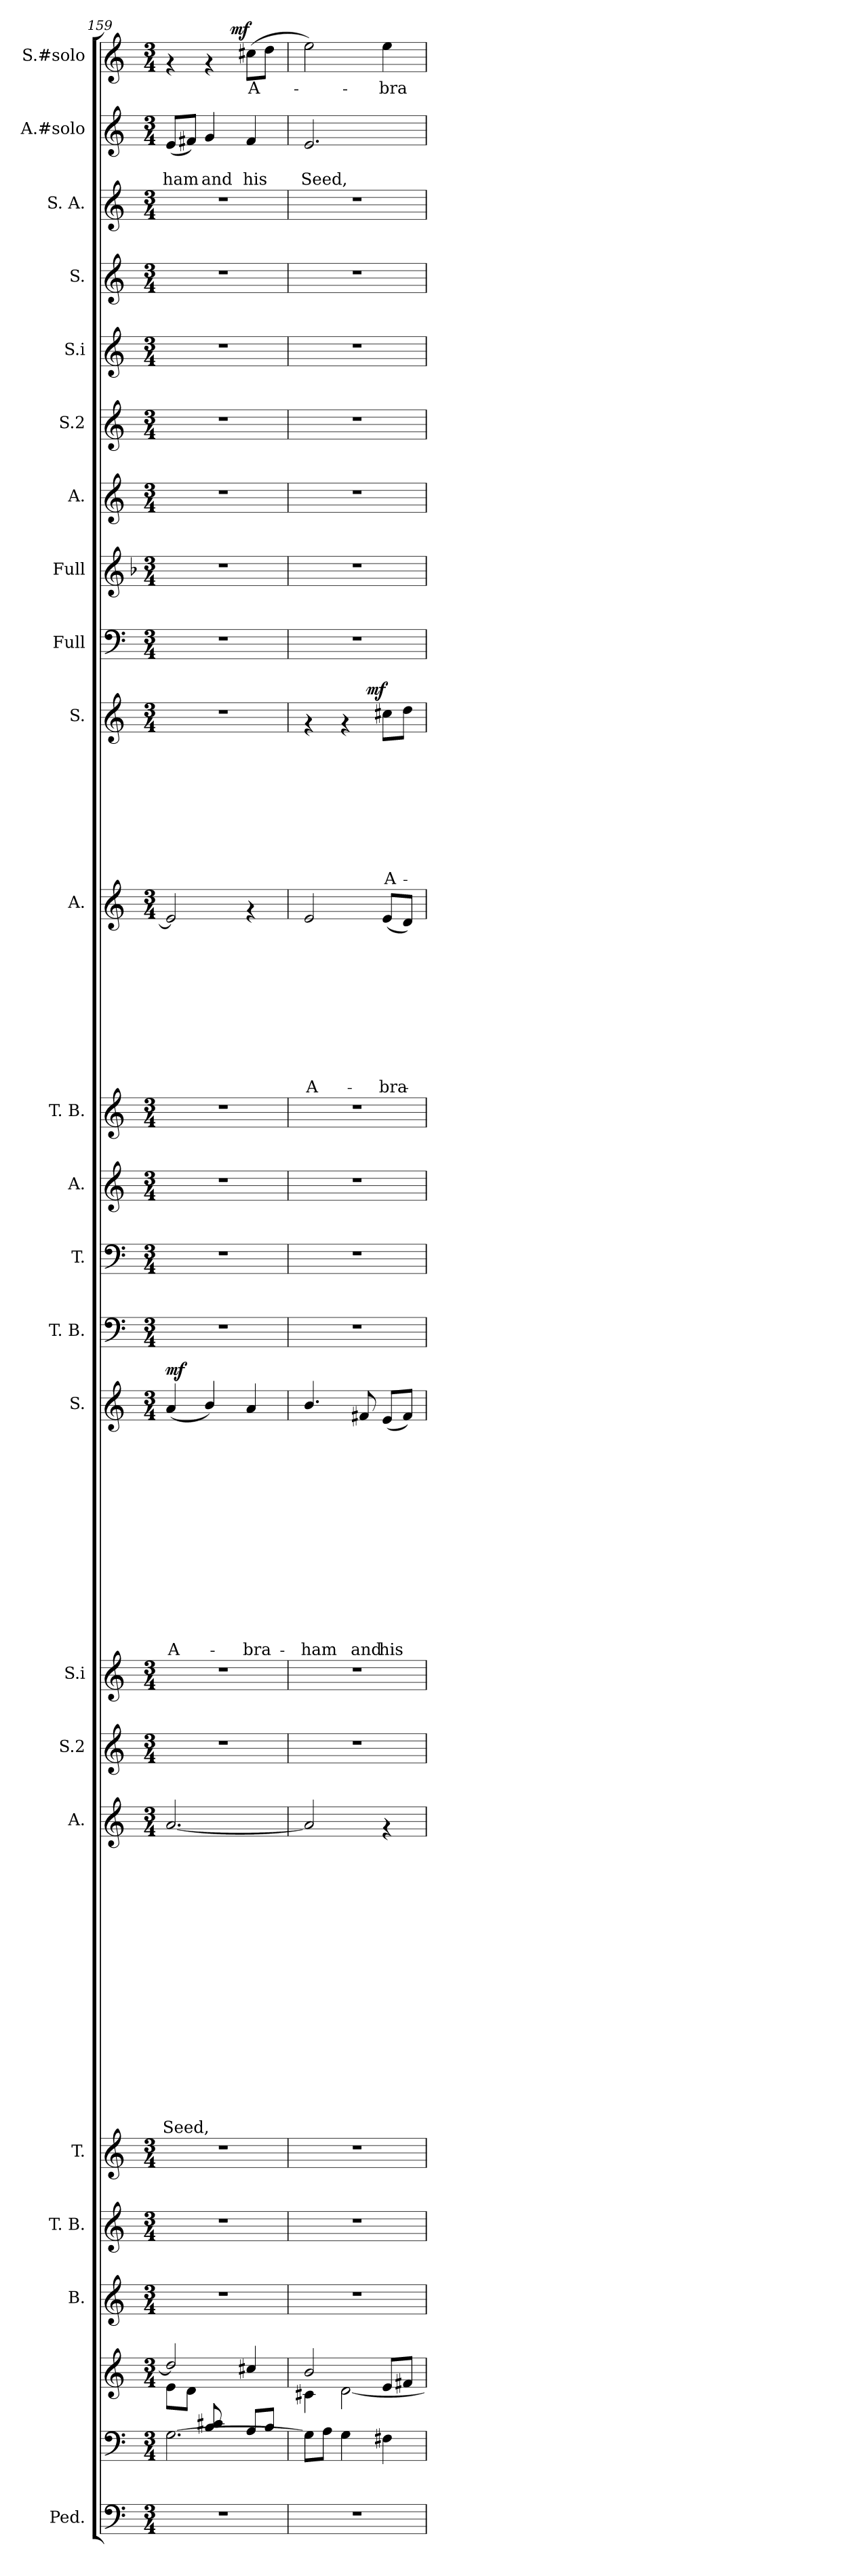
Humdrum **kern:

**kern	**kern	**kern	**kern	**kern	**kern	**kern	**text	**text	**text	**text	**text	**text	**text	**text	**text	**text	**text	**text	**text	**text	**text	**text	**text	**text	**kern	**kern	**kern	**text	**text	**text	**text	**text	**text	**text	**text	**text	**text	**text	**text	**text	**text	**dynam	**kern	**kern	**kern	**kern	**kern	**text	**text	**text	**text	**text	**text	**text	**text	**text	**text	**kern	**text	**text	**text	**text	**text	**text	**text	**text	**text	**dynam	**kern	**kern	**kern	**kern	**kern	**kern	**kern	**kern	**text	**text	**kern	**text	**dynam
*part25	*part24	*part23	*part22	*part21	*part20	*part19	*part19	*part19	*part19	*part19	*part19	*part19	*part19	*part19	*part19	*part19	*part19	*part19	*part19	*part19	*part19	*part19	*part19	*part19	*part18	*part17	*part16	*part16	*part16	*part16	*part16	*part16	*part16	*part16	*part16	*part16	*part16	*part16	*part16	*part16	*part16	*part16	*part15	*part14	*part13	*part12	*part11	*part11	*part11	*part11	*part11	*part11	*part11	*part11	*part11	*part11	*part11	*part10	*part10	*part10	*part10	*part10	*part10	*part10	*part10	*part10	*part10	*part10	*part9	*part8	*part7	*part6	*part5	*part4	*part3	*part2	*part2	*part2	*part1	*part1	*part1
*staff25	*staff24	*staff23	*staff22	*staff21	*staff20	*staff19	*staff19	*staff19	*staff19	*staff19	*staff19	*staff19	*staff19	*staff19	*staff19	*staff19	*staff19	*staff19	*staff19	*staff19	*staff19	*staff19	*staff19	*staff19	*staff18	*staff17	*staff16	*staff16	*staff16	*staff16	*staff16	*staff16	*staff16	*staff16	*staff16	*staff16	*staff16	*staff16	*staff16	*staff16	*staff16	*staff16	*staff15	*staff14	*staff13	*staff12	*staff11	*staff11	*staff11	*staff11	*staff11	*staff11	*staff11	*staff11	*staff11	*staff11	*staff11	*staff10	*staff10	*staff10	*staff10	*staff10	*staff10	*staff10	*staff10	*staff10	*staff10	*staff10	*staff9	*staff8	*staff7	*staff6	*staff5	*staff4	*staff3	*staff2	*staff2	*staff2	*staff1	*staff1	*staff1
*I"Ped.	*	*	*I"B.	*I"T. B.	*I"T.	*I"A.	*	*	*	*	*	*	*	*	*	*	*	*	*	*	*	*	*	*	*I"S.2	*I"S.i	*I"S.	*	*	*	*	*	*	*	*	*	*	*	*	*	*	*	*I"T. B.	*I"T.	*I"A.	*I"T. B.	*I"A.	*	*	*	*	*	*	*	*	*	*	*I"S.	*	*	*	*	*	*	*	*	*	*	*I"Full	*I"Full	*I"A.	*I"S.2	*I"S.i	*I"S.	*I"S. A.	*I"A.#solo	*	*	*I"S.#solo	*	*
*I'Ped.	*	*	*	*I'T. B.	*I'T.	*I'A.	*	*	*	*	*	*	*	*	*	*	*	*	*	*	*	*	*	*	*I'S.2	*I'S.i	*I'S.	*	*	*	*	*	*	*	*	*	*	*	*	*	*	*	*I'T. B.	*I'T.	*	*I'T. B.	*I'A.	*	*	*	*	*	*	*	*	*	*	*I'S.	*	*	*	*	*	*	*	*	*	*	*	*	*I'A.	*I'S.2	*I'S.i	*I'S.	*I'S. A.	*I'A.#solo	*	*	*I'S.#solo	*	*
*clefF4	*clefF4	*clefG2	*clefG2	*clefG2	*clefG2	*clefG2	*	*	*	*	*	*	*	*	*	*	*	*	*	*	*	*	*	*	*clefG2	*clefG2	*clefG2	*	*	*	*	*	*	*	*	*	*	*	*	*	*	*	*clefF4	*clefF4	*clefG2	*clefG2	*clefG2	*	*	*	*	*	*	*	*	*	*	*clefG2	*	*	*	*	*	*	*	*	*	*	*clefF4	*clefG2	*clefG2	*clefG2	*clefG2	*clefG2	*clefG2	*clefG2	*	*	*clefG2	*	*
*	*	*	*	*	*	*	*	*	*	*	*	*	*	*	*	*	*	*	*	*	*	*	*	*	*	*	*	*	*	*	*	*	*	*	*	*	*	*	*	*	*	*	*	*	*	*	*	*	*	*	*	*	*	*	*	*	*	*	*	*	*	*	*	*	*	*	*	*	*	*ITrd3c5	*	*	*	*	*	*	*	*	*	*	*
*k[]	*k[]	*k[]	*k[]	*k[]	*k[]	*k[]	*	*	*	*	*	*	*	*	*	*	*	*	*	*	*	*	*	*	*k[]	*k[]	*k[]	*	*	*	*	*	*	*	*	*	*	*	*	*	*	*	*k[]	*k[]	*k[]	*k[]	*k[]	*	*	*	*	*	*	*	*	*	*	*k[]	*	*	*	*	*	*	*	*	*	*	*k[]	*k[]	*k[]	*k[]	*k[]	*k[]	*k[]	*k[]	*	*	*k[]	*	*
*C:	*C:	*C:	*C:	*C:	*C:	*C:	*	*	*	*	*	*	*	*	*	*	*	*	*	*	*	*	*	*	*C:	*C:	*C:	*	*	*	*	*	*	*	*	*	*	*	*	*	*	*	*C:	*C:	*C:	*C:	*C:	*	*	*	*	*	*	*	*	*	*	*C:	*	*	*	*	*	*	*	*	*	*	*C:	*C:	*C:	*C:	*C:	*C:	*C:	*C:	*	*	*C:	*	*
*M3/4	*M3/4	*M3/4	*M3/4	*M3/4	*M3/4	*M3/4	*	*	*	*	*	*	*	*	*	*	*	*	*	*	*	*	*	*	*M3/4	*M3/4	*M3/4	*	*	*	*	*	*	*	*	*	*	*	*	*	*	*	*M3/4	*M3/4	*M3/4	*M3/4	*M3/4	*	*	*	*	*	*	*	*	*	*	*M3/4	*	*	*	*	*	*	*	*	*	*	*M3/4	*M3/4	*M3/4	*M3/4	*M3/4	*M3/4	*M3/4	*M3/4	*	*	*M3/4	*	*
=159	=159	=159	=159	=159	=159	=159	=159	=159	=159	=159	=159	=159	=159	=159	=159	=159	=159	=159	=159	=159	=159	=159	=159	=159	=159	=159	=159	=159	=159	=159	=159	=159	=159	=159	=159	=159	=159	=159	=159	=159	=159	=159	=159	=159	=159	=159	=159	=159	=159	=159	=159	=159	=159	=159	=159	=159	=159	=159	=159	=159	=159	=159	=159	=159	=159	=159	=159	=159	=159	=159	=159	=159	=159	=159	=159	=159	=159	=159	=159	=159	=159
*	*^	*^	*	*	*	*	*	*	*	*	*	*	*	*	*	*	*	*	*	*	*	*	*	*	*	*	*	*	*	*	*	*	*	*	*	*	*	*	*	*	*	*	*	*	*	*	*	*	*	*	*	*	*	*	*	*	*	*	*	*	*	*	*	*	*	*	*	*	*	*	*	*	*	*	*	*	*	*	*	*	*
!	!	!	!	!	!	!	!	!	!	!	!	!	!	!	!	!	!	!	!	!	!	!	!	!	!	!LO:LY:b	!	!	!	!	!	!	!	!	!	!	!	!	!	!	!	!	!LO:LY:b	!LO:DY:a	!	!	!	!	!	!	!	!	!	!	!	!	!	!	!	!	!	!	!	!	!	!	!	!	!	!	!	!	!	!	!	!	!	!	!	!LO:LY:b	!	!	!
*	*	*	*	*	*	*	*	*	*	*	*	*	*	*	*	*	*	*	*	*	*	*	*	*	*	*	*	*	*	*	*	*	*	*	*	*	*	*	*	*	*	*	*	*	*	*	*	*	*	*	*	*	*	*	*	*	*	*	*	*	*	*	*	*	*	*	*	*	*	*	*	*	*	*	*	*	*	*	*	*	*^	*	*
2.r	[<2.G\	4ryy	2dd/]	8e\L	2.r	2.r	2.r	[<2.a/	.	.	.	.	.	.	.	.	.	.	.	.	.	.	.	.	.	Seed,	2.r	2.r	(<4a/	.	.	.	.	.	.	.	.	.	.	.	.	.	A-	mf	2.r	2.r	2.r	2.r	2e/]	.	.	.	.	.	.	.	.	.	.	2.r	.	.	.	.	.	.	.	.	.	.	2.r	2.r	2.r	2.r	2.r	2.r	2.r	(<8e/L	.	-ham	4rf	4ryy	.	.
.	.	.	.	8d\J	.	.	.	.	.	.	.	.	.	.	.	.	.	.	.	.	.	.	.	.	.	.	.	.	.	.	.	.	.	.	.	.	.	.	.	.	.	.	.	.	.	.	.	.	.	.	.	.	.	.	.	.	.	.	.	.	.	.	.	.	.	.	.	.	.	.	.	.	.	.	.	.	.	8f#X/J)	.	.	.	.	.	.
!	!	!	!	!	!	!	!	!	!	!	!	!	!	!	!	!	!	!	!	!	!	!	!	!	!	!	!	!	!	!	!	!	!	!	!	!	!	!	!	!	!	!	!	!	!	!	!	!	!	!	!	!	!	!	!	!	!	!	!	!	!	!	!	!	!	!	!	!	!	!	!	!	!	!	!	!	!	!	!	!LO:LY:b	!	!	!	!
.	.	8B/ 8c#X/	.	2ryy	.	.	.	.	.	.	.	.	.	.	.	.	.	.	.	.	.	.	.	.	.	.	.	.	4b/)	.	.	.	.	.	.	.	.	.	.	.	.	.	.	.	.	.	.	.	.	.	.	.	.	.	.	.	.	.	.	.	.	.	.	.	.	.	.	.	.	.	.	.	.	.	.	.	.	4g/	.	and	4rf	8ryy	.	.
.	.	8ryy	.	.	.	.	.	.	.	.	.	.	.	.	.	.	.	.	.	.	.	.	.	.	.	.	.	.	.	.	.	.	.	.	.	.	.	.	.	.	.	.	.	.	.	.	.	.	.	.	.	.	.	.	.	.	.	.	.	.	.	.	.	.	.	.	.	.	.	.	.	.	.	.	.	.	.	.	.	.	.	32ryy	.	.
!	!	!	!	!	!	!	!	!	!	!	!	!	!	!	!	!	!	!	!	!	!	!	!	!	!	!	!	!	!	!	!	!	!	!	!	!	!	!	!	!	!	!	!	!	!	!	!	!	!	!	!	!	!	!	!	!	!	!	!	!	!	!	!	!	!	!	!	!	!	!	!	!	!	!	!	!	!	!	!	!	!	!	!	!LO:DY:a
.	.	.	.	.	.	.	.	.	.	.	.	.	.	.	.	.	.	.	.	.	.	.	.	.	.	.	.	.	.	.	.	.	.	.	.	.	.	.	.	.	.	.	.	.	.	.	.	.	.	.	.	.	.	.	.	.	.	.	.	.	.	.	.	.	.	.	.	.	.	.	.	.	.	.	.	.	.	.	.	.	.	4ryy	.	mf
!	!	!	!	!	!	!	!	!	!	!	!	!	!	!	!	!	!	!	!	!	!	!	!	!	!	!	!	!	!	!	!	!	!	!	!	!	!	!	!	!	!	!	!LO:LY:b	!	!	!	!	!	!	!	!	!	!	!	!	!	!	!	!	!	!	!	!	!	!	!	!	!	!	!	!	!	!	!	!	!	!	!	!	!LO:LY:b	!	!	!LO:LY:b	!
.	.	8A/L	4cc#X/	.	.	.	.	.	.	.	.	.	.	.	.	.	.	.	.	.	.	.	.	.	.	.	.	.	4a/	.	.	.	.	.	.	.	.	.	.	.	.	.	-bra-	.	.	.	.	.	4rf	.	.	.	.	.	.	.	.	.	.	.	.	.	.	.	.	.	.	.	.	.	.	.	.	.	.	.	.	4f#/	.	his	(>8cc#X\L	.	A-	.
.	.	8B/J	.	.	.	.	.	.	.	.	.	.	.	.	.	.	.	.	.	.	.	.	.	.	.	.	.	.	.	.	.	.	.	.	.	.	.	.	.	.	.	.	.	.	.	.	.	.	.	.	.	.	.	.	.	.	.	.	.	.	.	.	.	.	.	.	.	.	.	.	.	.	.	.	.	.	.	.	.	.	8dd\J	.	.	.
.	.	.	.	.	.	.	.	.	.	.	.	.	.	.	.	.	.	.	.	.	.	.	.	.	.	.	.	.	.	.	.	.	.	.	.	.	.	.	.	.	.	.	.	.	.	.	.	.	.	.	.	.	.	.	.	.	.	.	.	.	.	.	.	.	.	.	.	.	.	.	.	.	.	.	.	.	.	.	.	.	.	16.ryy	.	.
=160	=160	=160	=160	=160	=160	=160	=160	=160	=160	=160	=160	=160	=160	=160	=160	=160	=160	=160	=160	=160	=160	=160	=160	=160	=160	=160	=160	=160	=160	=160	=160	=160	=160	=160	=160	=160	=160	=160	=160	=160	=160	=160	=160	=160	=160	=160	=160	=160	=160	=160	=160	=160	=160	=160	=160	=160	=160	=160	=160	=160	=160	=160	=160	=160	=160	=160	=160	=160	=160	=160	=160	=160	=160	=160	=160	=160	=160	=160	=160	=160	=160	=160	=160	=160
!	!	!	!	!	!	!	!	!	!	!	!	!	!	!	!	!	!	!	!	!	!	!	!	!	!	!	!	!	!	!	!	!	!	!	!	!	!	!	!	!	!	!	!LO:LY:b	!	!	!	!	!	!	!	!	!	!	!	!	!	!	!	!LO:LY:b	!	!	!	!	!	!	!	!	!	!	!	!	!	!	!	!	!	!	!	!	!LO:LY:b	!	!	!	!
*	*v	*v	*	*	*	*	*	*	*	*	*	*	*	*	*	*	*	*	*	*	*	*	*	*	*	*	*	*	*	*	*	*	*	*	*	*	*	*	*	*	*	*	*	*	*	*	*	*	*	*	*	*	*	*	*	*	*	*	*	*^	*	*	*	*	*	*	*	*	*	*	*	*	*	*	*	*	*	*	*	*	*v	*v	*	*
2.r	8G\L]	2b/	4c#X\	2.r	2.r	2.r	2a/]	.	.	.	.	.	.	.	.	.	.	.	.	.	.	.	.	.	.	2.r	2.r	4.b/	.	.	.	.	.	.	.	.	.	.	.	.	.	-ham	.	2.r	2.r	2.r	2.r	2e/	.	.	.	.	.	.	.	.	.	A-	4rf	4ryy	.	.	.	.	.	.	.	.	.	.	2.r	2.r	2.r	2.r	2.r	2.r	2.r	2.e/	.	Seed,	2ee\)	.	.
.	8A\J	.	.	.	.	.	.	.	.	.	.	.	.	.	.	.	.	.	.	.	.	.	.	.	.	.	.	.	.	.	.	.	.	.	.	.	.	.	.	.	.	.	.	.	.	.	.	.	.	.	.	.	.	.	.	.	.	.	.	.	.	.	.	.	.	.	.	.	.	.	.	.	.	.	.	.	.	.	.	.	.	.	.
.	4G\	.	[<2d\	.	.	.	.	.	.	.	.	.	.	.	.	.	.	.	.	.	.	.	.	.	.	.	.	.	.	.	.	.	.	.	.	.	.	.	.	.	.	.	.	.	.	.	.	.	.	.	.	.	.	.	.	.	.	.	4rf	8ryy	.	.	.	.	.	.	.	.	.	.	.	.	.	.	.	.	.	.	.	.	.	.	.
!	!	!	!	!	!	!	!	!	!	!	!	!	!	!	!	!	!	!	!	!	!	!	!	!	!	!	!	!	!	!	!	!	!	!	!	!	!	!	!	!	!	!LO:LY:b	!	!	!	!	!	!	!	!	!	!	!	!	!	!	!	!	!	!	!	!	!	!	!	!	!	!	!	!	!	!	!	!	!	!	!	!	!	!	!	!	!
.	.	.	.	.	.	.	.	.	.	.	.	.	.	.	.	.	.	.	.	.	.	.	.	.	.	.	.	8f#X/	.	.	.	.	.	.	.	.	.	.	.	.	.	and	.	.	.	.	.	.	.	.	.	.	.	.	.	.	.	.	.	32ryy	.	.	.	.	.	.	.	.	.	.	.	.	.	.	.	.	.	.	.	.	.	.	.
!	!	!	!	!	!	!	!	!	!	!	!	!	!	!	!	!	!	!	!	!	!	!	!	!	!	!	!	!	!	!	!	!	!	!	!	!	!	!	!	!	!	!	!	!	!	!	!	!	!	!	!	!	!	!	!	!	!	!	!	!	!	!	!	!	!	!	!	!	!	!LO:DY:a	!	!	!	!	!	!	!	!	!	!	!	!	!
.	.	.	.	.	.	.	.	.	.	.	.	.	.	.	.	.	.	.	.	.	.	.	.	.	.	.	.	.	.	.	.	.	.	.	.	.	.	.	.	.	.	.	.	.	.	.	.	.	.	.	.	.	.	.	.	.	.	.	.	4ryy	.	.	.	.	.	.	.	.	.	mf	.	.	.	.	.	.	.	.	.	.	.	.	.
!	!	!	!	!	!	!	!	!	!	!	!	!	!	!	!	!	!	!	!	!	!	!	!	!	!	!	!	!	!	!	!	!	!	!	!	!	!	!	!	!	!	!LO:LY:b	!	!	!	!	!	!	!	!	!	!	!	!	!	!	!	!LO:LY:b	!	!	!	!	!	!	!	!	!	!	!LO:LY:b	!	!	!	!	!	!	!	!	!	!	!	!	!LO:LY:b	!
.	4F#X\	8e/L	.	.	.	.	4rf	.	.	.	.	.	.	.	.	.	.	.	.	.	.	.	.	.	.	.	.	(<8e/L	.	.	.	.	.	.	.	.	.	.	.	.	.	his	.	.	.	.	.	(<8e/L	.	.	.	.	.	.	.	.	.	-bra-	8cc#X\L	.	.	.	.	.	.	.	.	.	A-	.	.	.	.	.	.	.	.	.	.	.	4ee\	-bra-	.
.	.	8f#X/J	.	.	.	.	.	.	.	.	.	.	.	.	.	.	.	.	.	.	.	.	.	.	.	.	.	8f#/J)	.	.	.	.	.	.	.	.	.	.	.	.	.	.	.	.	.	.	.	8d/J)	.	.	.	.	.	.	.	.	.	.	8dd\J	.	.	.	.	.	.	.	.	.	.	.	.	.	.	.	.	.	.	.	.	.	.	.	.
.	.	.	.	.	.	.	.	.	.	.	.	.	.	.	.	.	.	.	.	.	.	.	.	.	.	.	.	.	.	.	.	.	.	.	.	.	.	.	.	.	.	.	.	.	.	.	.	.	.	.	.	.	.	.	.	.	.	.	.	16.ryy	.	.	.	.	.	.	.	.	.	.	.	.	.	.	.	.	.	.	.	.	.	.	.
*	*	*v	*v	*	*	*	*	*	*	*	*	*	*	*	*	*	*	*	*	*	*	*	*	*	*	*	*	*	*	*	*	*	*	*	*	*	*	*	*	*	*	*	*	*	*	*	*	*	*	*	*	*	*	*	*	*	*	*	*v	*v	*	*	*	*	*	*	*	*	*	*	*	*	*	*	*	*	*	*	*	*	*	*	*
=	=	=	=	=	=	=	=	=	=	=	=	=	=	=	=	=	=	=	=	=	=	=	=	=	=	=	=	=	=	=	=	=	=	=	=	=	=	=	=	=	=	=	=	=	=	=	=	=	=	=	=	=	=	=	=	=	=	=	=	=	=	=	=	=	=	=	=	=	=	=	=	=	=	=	=	=	=	=	=	=	=
*-	*-	*-	*-	*-	*-	*-	*-	*-	*-	*-	*-	*-	*-	*-	*-	*-	*-	*-	*-	*-	*-	*-	*-	*-	*-	*-	*-	*-	*-	*-	*-	*-	*-	*-	*-	*-	*-	*-	*-	*-	*-	*-	*-	*-	*-	*-	*-	*-	*-	*-	*-	*-	*-	*-	*-	*-	*-	*-	*-	*-	*-	*-	*-	*-	*-	*-	*-	*-	*-	*-	*-	*-	*-	*-	*-	*-	*-	*-	*-	*-	*-
